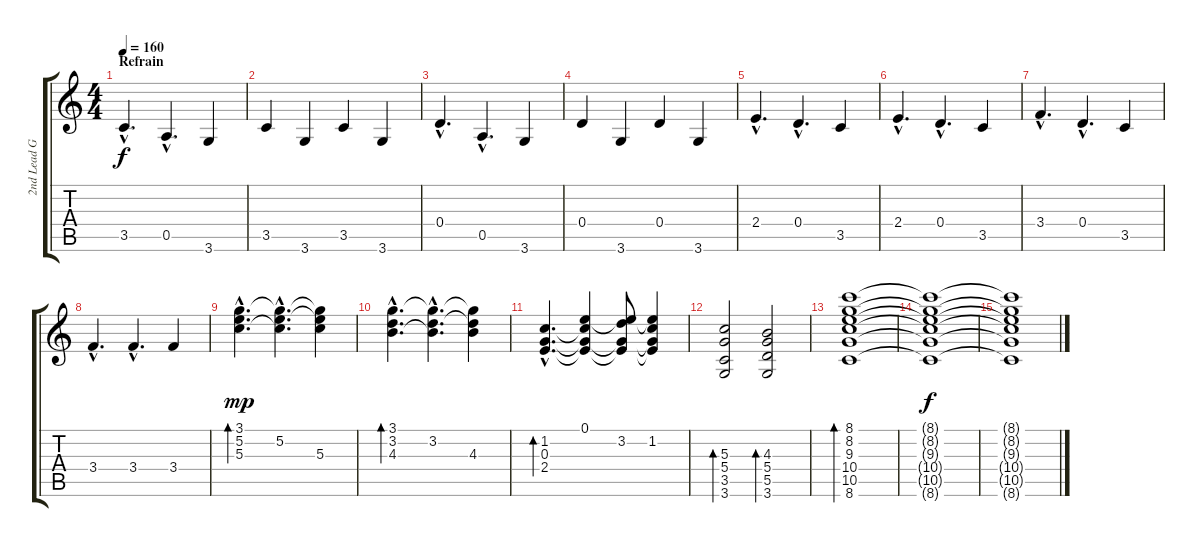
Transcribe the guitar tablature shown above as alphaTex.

\track ("2nd Lead Guitar" "2nd Lead G") {instrument acousticguitarnylon}
\staff {score tabs}
\tuning (E4 B3 G3 D3 A2 E2) {hide}
\ts (4 4)
\section ("" "Refrain")
\tempo 160
\clef g2
\ks c
3.5{hac}.4{d dy f} 0.5{hac}.4{d} 3.6.4 |
3.5.4 3.6.4 3.5.4 3.6.4 |
0.4{hac}.4{d} 0.5{hac}.4{d} 3.6.4 |
0.4.4 3.6.4 0.4.4 3.6.4 |
2.4{hac}.4{d} 0.4{hac}.4{d} 3.5.4 |
2.4{hac}.4{d} 0.4{hac}.4{d} 3.5.4 |
3.4{hac}.4{d} 0.4{hac}.4{d} 3.5.4 |
3.4{hac}.4{d} 3.4{hac}.4{d} 3.4.4 |
(3.1{hac} 5.2{hac} 5.3{hac}).4{d bd 480 dy mp} (3.1{hac t} 5.2{hac} 5.3{hac t}).4{d} (3.1{t} 5.2{t} 5.3).4 |
(3.1{hac} 3.2{hac} 4.3{hac}).4{d bd 240} (3.1{hac t} 3.2{hac} 4.3{hac t}).4{d} (3.1{t} 3.2{t} 4.3).4 |
(1.2{hac} 0.3{hac} 2.4{hac}).4{d bd 480} (0.1 1.2{t} 0.3{t} 2.4{t}).4 (0.1{t} 3.2 0.3{t} 2.4{t}).8 (0.1{t} 1.2 0.3{t} 2.4{t}).4 |
(5.3 5.4 3.5 3.6).2{bd 240} (4.3 5.4 5.5 3.6).2{bd 240} |
(8.1 8.2 9.3 10.4 10.5 8.6).1{bd 240} |
(8.1{t} 8.2{t} 9.3{t} 10.4{t} 10.5{t} 8.6{t}).1{dy f} |
(8.1{t} 8.2{t} 9.3{t} 10.4{t} 10.5{t} 8.6{t}).1
